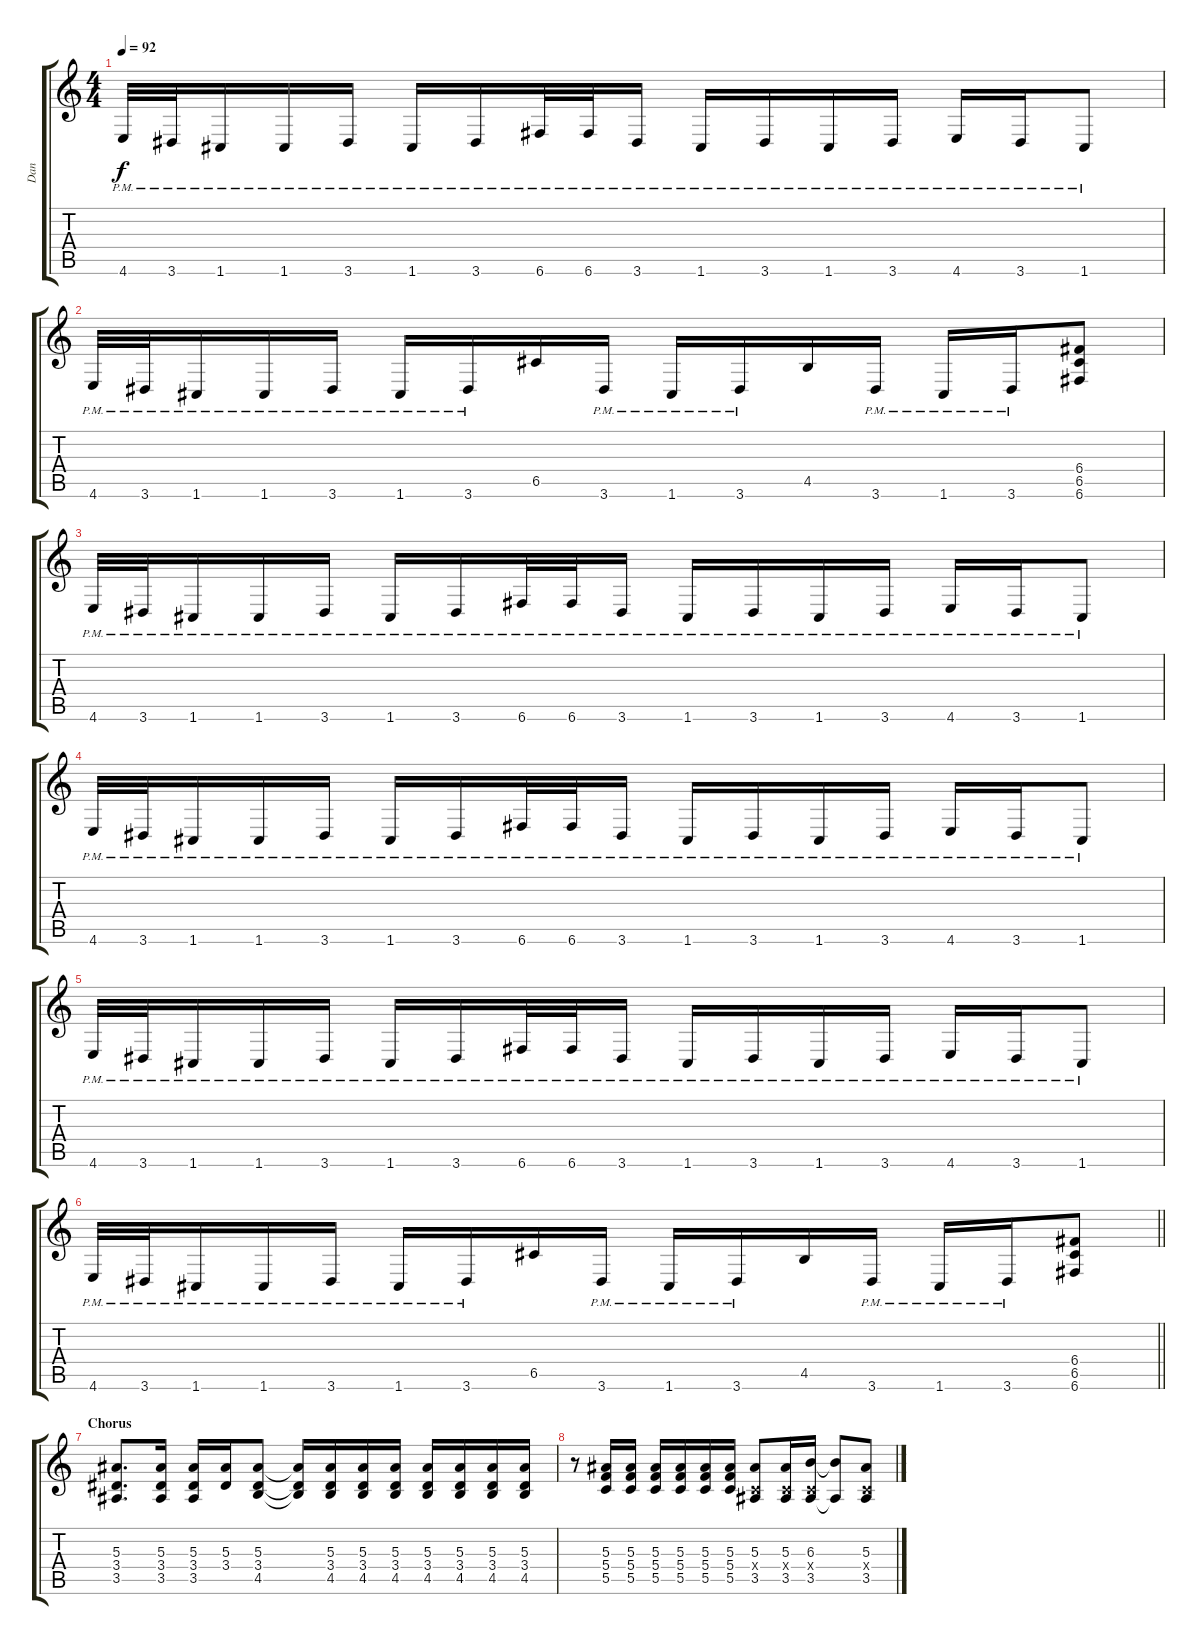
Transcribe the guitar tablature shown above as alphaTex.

\track ("Dan " "Dan ") {instrument distortionguitar}
\staff {score tabs}
\tuning (D4 A3 F3 C3 G2 C2) {hide}
\ts (4 4)
\tempo 92
\clef g2
\ks c
4.6{pm}.32{dy f} 3.6{pm}.32 1.6{pm}.16 1.6{pm}.16 3.6{pm}.16 1.6{pm}.16 3.6{pm}.16 6.6{pm}.32 6.6{pm}.32 3.6{pm}.16 1.6{pm}.16 3.6{pm}.16 1.6{pm}.16 3.6{pm}.16 4.6{pm}.16 3.6{pm}.16 1.6{pm}.8 |
4.6{pm}.32 3.6{pm}.32 1.6{pm}.16 1.6{pm}.16 3.6{pm}.16 1.6{pm}.16 3.6{pm}.16 6.5.16 3.6{pm}.16 1.6{pm}.16 3.6{pm}.16 4.5.16 3.6{pm}.16 1.6{pm}.16 3.6{pm}.16 (6.4 6.5 6.6).8 |
4.6{pm}.32 3.6{pm}.32 1.6{pm}.16 1.6{pm}.16 3.6{pm}.16 1.6{pm}.16 3.6{pm}.16 6.6{pm}.32 6.6{pm}.32 3.6{pm}.16 1.6{pm}.16 3.6{pm}.16 1.6{pm}.16 3.6{pm}.16 4.6{pm}.16 3.6{pm}.16 1.6{pm}.8 |
4.6{pm}.32 3.6{pm}.32 1.6{pm}.16 1.6{pm}.16 3.6{pm}.16 1.6{pm}.16 3.6{pm}.16 6.6{pm}.32 6.6{pm}.32 3.6{pm}.16 1.6{pm}.16 3.6{pm}.16 1.6{pm}.16 3.6{pm}.16 4.6{pm}.16 3.6{pm}.16 1.6{pm}.8 |
4.6{pm}.32 3.6{pm}.32 1.6{pm}.16 1.6{pm}.16 3.6{pm}.16 1.6{pm}.16 3.6{pm}.16 6.6{pm}.32 6.6{pm}.32 3.6{pm}.16 1.6{pm}.16 3.6{pm}.16 1.6{pm}.16 3.6{pm}.16 4.6{pm}.16 3.6{pm}.16 1.6{pm}.8 |
\barLineRight lightlight
4.6{pm}.32 3.6{pm}.32 1.6{pm}.16 1.6{pm}.16 3.6{pm}.16 1.6{pm}.16 3.6{pm}.16 6.5.16 3.6{pm}.16 1.6{pm}.16 3.6{pm}.16 4.5.16 3.6{pm}.16 1.6{pm}.16 3.6{pm}.16 (6.4 6.5 6.6).8 |
\section ("" "Chorus")
(5.3 3.4 3.5).8{d} (5.3 3.4 3.5).16 (5.3 3.4 3.5).16 (5.3 3.4).16 (5.3 3.4 4.5).8 (5.3{t} 3.4{t} 4.5{t}).16 (5.3 3.4 4.5).16 (5.3 3.4 4.5).16 (5.3 3.4 4.5).16 (5.3 3.4 4.5).16 (5.3 3.4 4.5).16 (5.3 3.4 4.5).16 (5.3 3.4 4.5).16 |
r.8 (5.3 5.4 5.5).16 (5.3 5.4 5.5).16 (5.3 5.4 5.5).16 (5.3 5.4 5.5).16 (5.3 5.4 5.5).16 (5.3 5.4 5.5).16 (5.3 0.4{x} 3.5).8 (5.3 0.4{x} 3.5).16 (6.3 0.4{x} 3.5).16 (6.3{t} 3.5{t}).8 (5.3 0.4{x} 3.5).8
